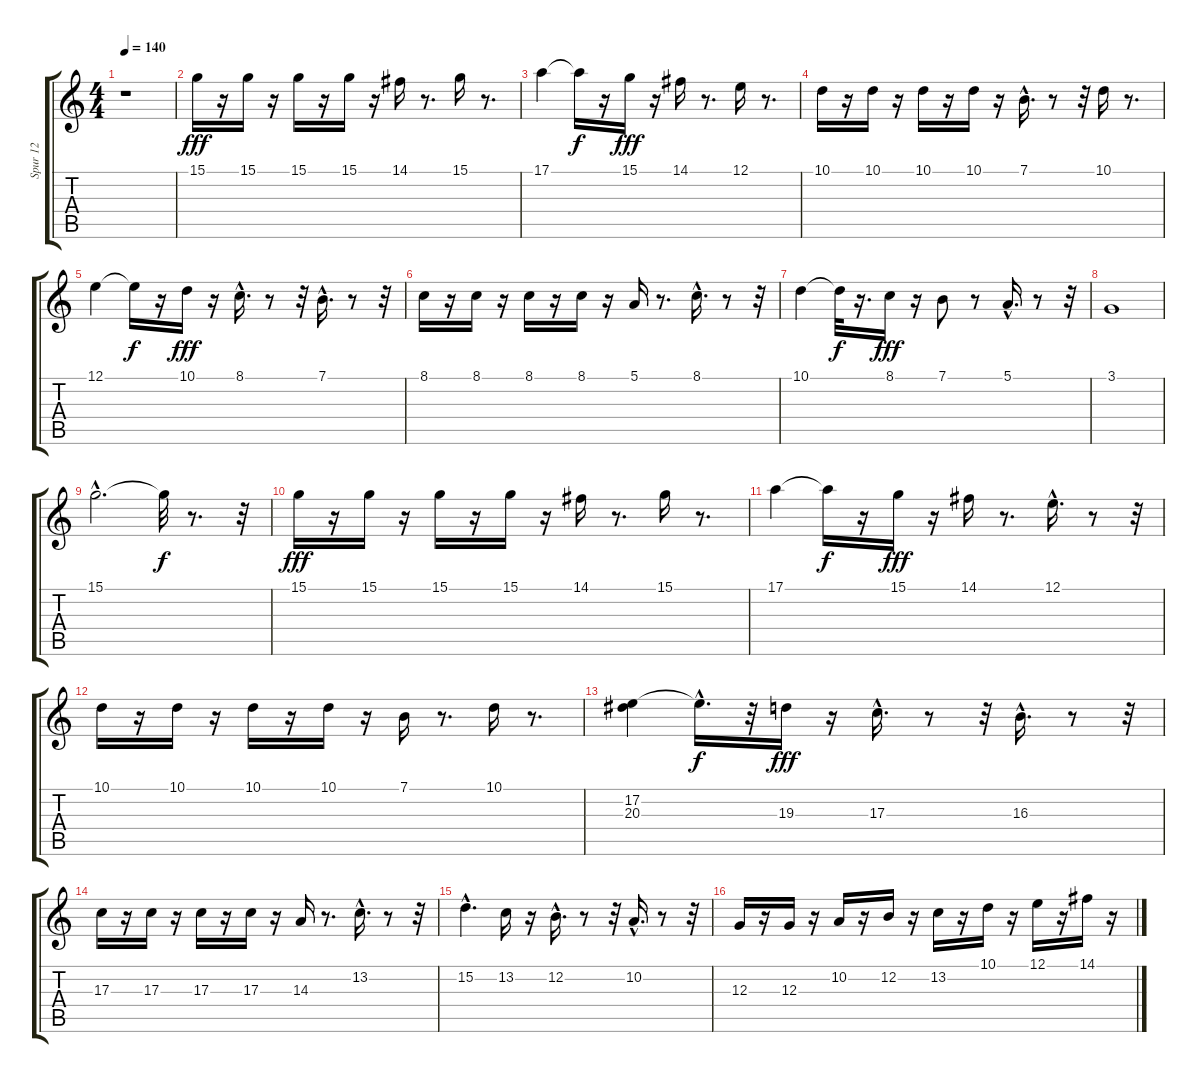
\track ("Spur 12" "Spur 12") {instrument pad3polysynth}
\staff {score tabs}
\tuning (E4 B3 G3 D3 A2 E2) {hide}
\ts (4 4)
\tempo 140
\clef g2
\ks c
r.1{dy fff} |
15.1.16{volume 11} r.16 15.1.16 r.16 15.1.16 r.16 15.1.16 r.16 14.1.16 r.8{d} 15.1.16 r.8{d} |
17.1.4 17.1{t}.16{dy f} r.16 15.1.16{dy fff} r.16 14.1.16 r.8{d} 12.1.16 r.8{d} |
10.1.16 r.16 10.1.16 r.16 10.1.16 r.16 10.1.16 r.16 7.1{hac}.16{d} r.8 r.32 10.1.16 r.8{d} |
12.1.4 12.1{t}.16{dy f} r.16 10.1.16{dy fff} r.16 8.1{hac}.16{d} r.8 r.32 7.1{hac}.16{d} r.8 r.32 |
8.1.16 r.16 8.1.16 r.16 8.1.16 r.16 8.1.16 r.16 5.1.16 r.8{d} 8.1{hac}.16{d} r.8 r.32 |
10.1.4 10.1{t}.32{dy f} r.16{d} 8.1.16{dy fff} r.16 7.1.8 r.8 5.1{hac}.16{d} r.8 r.32 |
3.1.1 |
15.1{hac}.2{d} 15.1{t}.32{dy f} r.8{d} r.32 |
15.1.16{dy fff} r.16 15.1.16 r.16 15.1.16 r.16 15.1.16 r.16 14.1.16 r.8{d} 15.1.16 r.8{d} |
17.1.4 17.1{t}.16{dy f} r.16 15.1.16{dy fff} r.16 14.1.16 r.8{d} 12.1{hac}.16{d} r.8 r.32 |
10.1.16 r.16 10.1.16 r.16 10.1.16 r.16 10.1.16 r.16 7.1.16 r.8{d} 10.1.16 r.8{d} |
(17.2 20.3).4 17.2{hac t}.16{d dy f} r.32 19.3.16{dy fff} r.16 17.3{hac}.16{d} r.8 r.32 16.3{hac}.16{d} r.8 r.32 |
17.3.16 r.16 17.3.16 r.16 17.3.16 r.16 17.3.16 r.16 14.3.16 r.8{d} 13.2{hac}.16{d} r.8 r.32 |
15.2{hac}.4{d} 13.2.16 r.16 12.2{hac}.16{d} r.8 r.32 10.2{hac}.16{d} r.8 r.32 |
12.3.16 r.16 12.3.16 r.16 10.2.16 r.16 12.2.16 r.16 13.2.16 r.16 10.1.16 r.16 12.1.16 r.16 14.1.16 r.16
